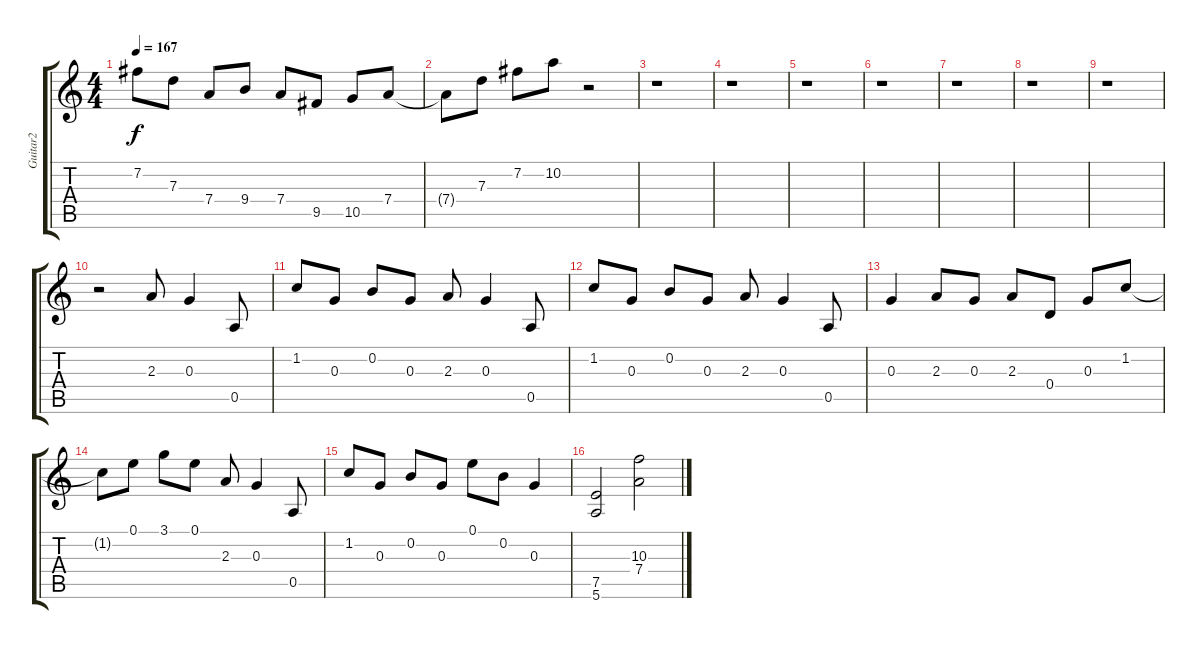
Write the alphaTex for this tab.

\track ("Guitar2" "Guitar2") {instrument distortionguitar}
\staff {score tabs}
\tuning (E4 B3 G3 D3 A2 E2) {hide}
\ts (4 4)
\tempo 167
\clef g2
\ks c
7.2.8{dy f} 7.3.8 7.4.8 9.4.8 7.4.8 9.5.8 10.5.8 7.4.8 |
7.4{t}.8 7.3.8 7.2.8 10.2.8 r.2 |
r.1 |
r.1 |
r.1 |
r.1 |
r.1 |
r.1 |
r.1 |
r.2 2.3.8 0.3.4 0.5.8 |
1.2.8 0.3.8 0.2.8 0.3.8 2.3.8 0.3.4 0.5.8 |
1.2.8 0.3.8 0.2.8 0.3.8 2.3.8 0.3.4 0.5.8 |
0.3.4 2.3.8 0.3.8 2.3.8 0.4.8 0.3.8 1.2.8 |
1.2{t}.8 0.1.8 3.1.8 0.1.8 2.3.8 0.3.4 0.5.8 |
1.2.8 0.3.8 0.2.8 0.3.8 0.1.8 0.2.8 0.3.4 |
(7.5 5.6).2 (10.3 7.4).2
